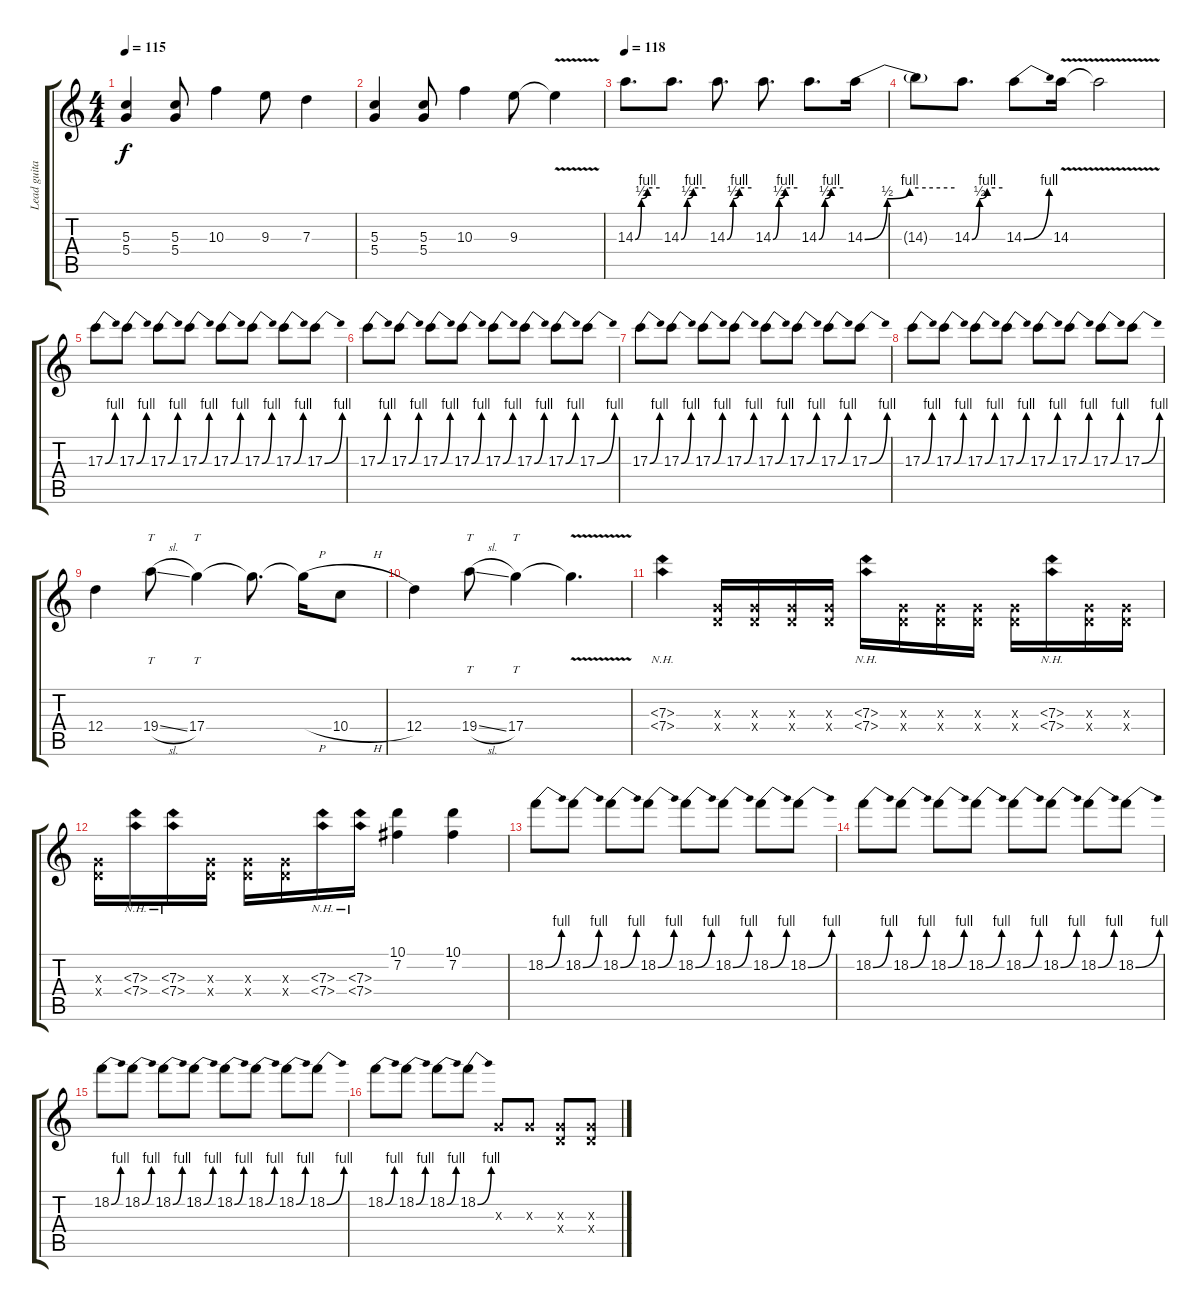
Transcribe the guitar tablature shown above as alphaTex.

\track ("Lead guitar" "Lead guita") {instrument overdrivenguitar}
\staff {score tabs}
\tuning (E4 B3 G3 D3 A2 E2) {hide}
\ts (4 4)
\tempo 115
\clef g2
\ks c
(5.3 5.4).4{dy f} (5.3 5.4).8 10.3.4 9.3.8 7.3.4 |
(5.3 5.4).4 (5.3 5.4).8 10.3.4 9.3.8 9.3{v t}.4 |
\tempo 118
14.3{be (custom 0 0 15 2 30 4 60 4)}.8{d} 14.3{be (custom 0 0 15 2 30 4 60 4)}.8{d} 14.3{be (custom 0 0 15 2 30 4 60 4)}.8{d} 14.3{be (custom 0 0 15 2 30 4 60 4)}.8{d} 14.3{be (custom 0 0 15 2 30 4 60 4)}.8{d} 14.3{be (custom 0 0 15 2 30 4 60 4)}.16 |
14.3{t}.8 14.3{be (custom 0 0 15 2 30 4 60 4)}.8{d} 14.3{be (bend 0 0 60 4)}.8 14.3{v}.16 14.3{t}.2 |
17.3{be (bend 0 0 60 4)}.8 17.3{be (bend 0 0 60 4)}.8 17.3{be (bend 0 0 60 4)}.8 17.3{be (bend 0 0 60 4)}.8 17.3{be (bend 0 0 60 4)}.8 17.3{be (bend 0 0 60 4)}.8 17.3{be (bend 0 0 60 4)}.8 17.3{be (bend 0 0 60 4)}.8 |
17.3{be (bend 0 0 60 4)}.8 17.3{be (bend 0 0 60 4)}.8 17.3{be (bend 0 0 60 4)}.8 17.3{be (bend 0 0 60 4)}.8 17.3{be (bend 0 0 60 4)}.8 17.3{be (bend 0 0 60 4)}.8 17.3{be (bend 0 0 60 4)}.8 17.3{be (bend 0 0 60 4)}.8 |
17.3{be (bend 0 0 60 4)}.8 17.3{be (bend 0 0 60 4)}.8 17.3{be (bend 0 0 60 4)}.8 17.3{be (bend 0 0 60 4)}.8 17.3{be (bend 0 0 60 4)}.8 17.3{be (bend 0 0 60 4)}.8 17.3{be (bend 0 0 60 4)}.8 17.3{be (bend 0 0 60 4)}.8 |
17.3{be (bend 0 0 60 4)}.8 17.3{be (bend 0 0 60 4)}.8 17.3{be (bend 0 0 60 4)}.8 17.3{be (bend 0 0 60 4)}.8 17.3{be (bend 0 0 60 4)}.8 17.3{be (bend 0 0 60 4)}.8 17.3{be (bend 0 0 60 4)}.8 17.3{be (bend 0 0 60 4)}.8 |
12.4.4 19.4{sl}.8{tt} 17.4.4{tt} 17.4{t}.8{d} 17.4{h t}.16 10.4{h}.8 |
12.4.4 19.4{sl}.8{tt} 17.4.4{tt} 17.4{v t}.4{d} |
(7.3{nh} 7.4{nh}).4 (0.3{x} 0.4{x}).16 (0.3{x} 0.4{x}).16 (0.3{x} 0.4{x}).16 (0.3{x} 0.4{x}).16 (7.3{nh} 7.4{nh}).16 (0.3{x} 0.4{x}).16 (0.3{x} 0.4{x}).16 (0.3{x} 0.4{x}).16 (0.3{x} 0.4{x}).16 (7.3{nh} 7.4{nh}).16 (0.3{x} 0.4{x}).16 (0.3{x} 0.4{x}).16 |
(0.3{x} 0.4{x}).16 (7.3{nh} 7.4{nh}).16 (7.3{nh} 7.4{nh}).16 (0.3{x} 0.4{x}).16 (0.3{x} 0.4{x}).16 (0.3{x} 0.4{x}).16 (7.3{nh} 7.4{nh}).16 (7.3{nh} 7.4{nh}).16 (10.1 7.2).4 (10.1 7.2).4 |
18.2{be (bend 0 0 60 4)}.8 18.2{be (bend 0 0 60 4)}.8 18.2{be (bend 0 0 60 4)}.8 18.2{be (bend 0 0 60 4)}.8 18.2{be (bend 0 0 60 4)}.8 18.2{be (bend 0 0 60 4)}.8 18.2{be (bend 0 0 60 4)}.8 18.2{be (bend 0 0 60 4)}.8 |
18.2{be (bend 0 0 60 4)}.8 18.2{be (bend 0 0 60 4)}.8 18.2{be (bend 0 0 60 4)}.8 18.2{be (bend 0 0 60 4)}.8 18.2{be (bend 0 0 60 4)}.8 18.2{be (bend 0 0 60 4)}.8 18.2{be (bend 0 0 60 4)}.8 18.2{be (bend 0 0 60 4)}.8 |
18.2{be (bend 0 0 60 4)}.8 18.2{be (bend 0 0 60 4)}.8 18.2{be (bend 0 0 60 4)}.8 18.2{be (bend 0 0 60 4)}.8 18.2{be (bend 0 0 60 4)}.8 18.2{be (bend 0 0 60 4)}.8 18.2{be (bend 0 0 60 4)}.8 18.2{be (bend 0 0 60 4)}.8 |
18.2{be (bend 0 0 60 4)}.8 18.2{be (bend 0 0 60 4)}.8 18.2{be (bend 0 0 60 4)}.8 18.2{be (bend 0 0 60 4)}.8 0.3{x}.8 0.3{x}.8 (0.3{x} 0.4{x}).8 (0.3{x} 0.4{x}).8
